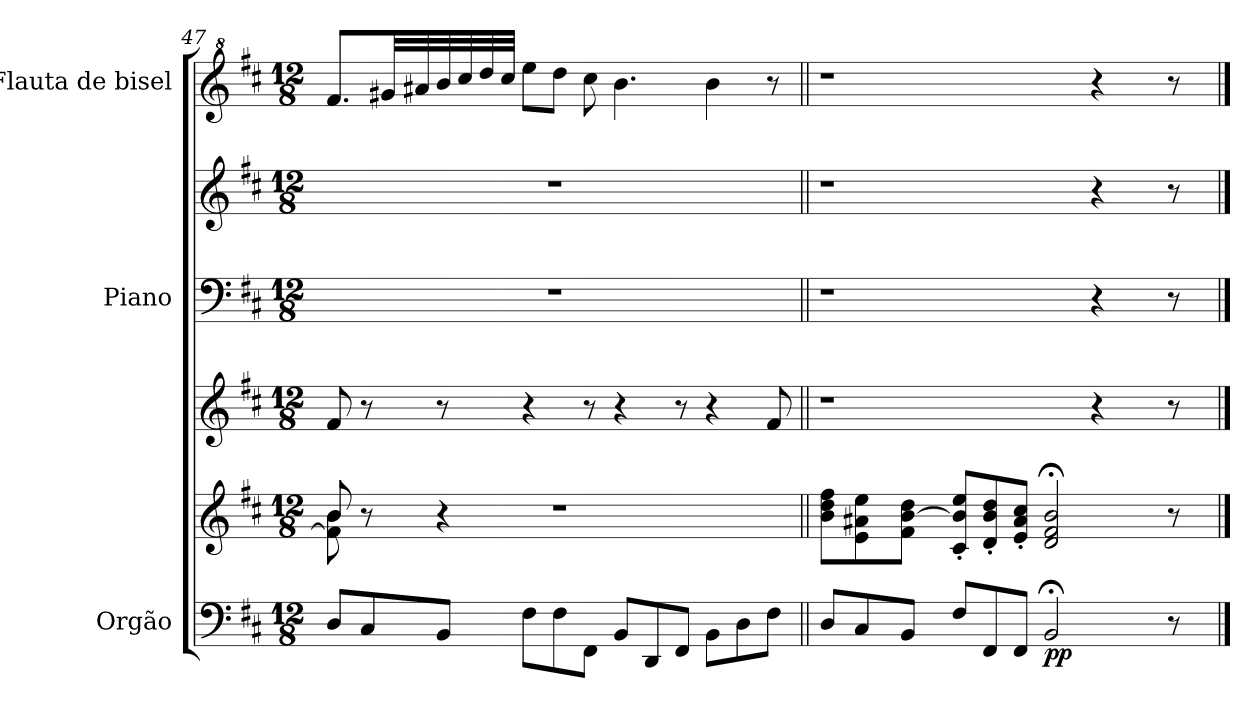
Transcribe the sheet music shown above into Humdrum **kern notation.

**kern	**kern	**kern	**dynam	**kern	**kern	**kern
*part3	*part3	*part3	*part3	*part2	*part2	*part1
*staff6	*staff5	*staff4	*staff4/5/6	*staff3	*staff2	*staff1
*I"Orgão	*	*	*	*I"Piano	*	*I"Flauta de bisel
*	*	*	*	*I'Pno	*	*
*clefF4	*clefG2	*clefG2	*	*clefF4	*clefG2	*clefG^2
*k[f#c#]	*k[f#c#]	*k[f#c#]	*	*k[f#c#]	*k[f#c#]	*k[f#c#]
*M12/8	*M12/8	*M12/8	*	*M12/8	*M12/8	*M12/8
=47	=47	=47	=47	=47	=47	=47
*	*^	*	*	*	*	*
8D/L	8b/	8f#\] 8b\	8f#/	.	1.r	1.r	8.ff#/L
8C#/	8r	1ryy	8r	.	.	.	.
.	.	.	.	.	.	.	32gg#X/LL
.	.	.	.	.	.	.	32aa#X/
8BB/J	4r	.	8r	.	.	.	32bb/
.	.	.	.	.	.	.	32ccc#/
.	.	.	.	.	.	.	32ddd/
.	.	.	.	.	.	.	32ccc#/JJJ
8F#\L	.	.	4r	.	.	.	8eee\L
8F#\	1r	.	.	.	.	.	8ddd\J
8FF#\J	.	.	8r	.	.	.	8ccc#\
8BB/L	.	.	4r	.	.	.	4.bb\
8DD/	.	.	.	.	.	.	.
8FF#/J	.	.	8r	.	.	.	.
8BB\L	.	4.ryy	4r	.	.	.	4bb\
8D\	.	.	.	.	.	.	.
8F#\J	.	.	8f#/	.	.	.	8r
*	*v	*v	*	*	*	*	*
!!LO:LB:g=z
=48||	=48||	=48||	=48||	=48||	=48||	=48||
*	*	*	*	*	*	*MM45
*	*	*	*	*	*	*^
*	*	*	*	*	*	*	*^
*	*	*	*	*	*	*	*	*^
*	*	*	*	*	*	*	*	*	*^
*	*	*	*	*	*	*	*	*	*	*^
*	*	*	*	*	*	*	*	*	*	*	*^
*	*	*	*	*	*	*	*	*	*	*	*	*^
*	*	*	*	*	*	*	*	*	*	*	*	*	*^
*	*	*	*	*	*	*	*	*	*	*	*	*	*	*^
*	*	*	*	*	*	*	*	*	*	*	*	*	*	*	*^
*	*	*	*	*	*	*	*	*	*	*	*	*	*	*	*	*^
8D/L	8b\ 8dd\ 8ff#\L	1r	.	1r	1r	1r	8ryy	8.ryy	8..ryy	4ryy	4ryy	4ryy	4ryy	4.ryy	2ryy	2ryy	2.ryy
*	*	*	*	*	*	*MM38	*	*	*	*	*	*	*	*	*	*	*
8C#/	8e\ 8a#X\ 8ee\	.	.	.	.	.	1ryy	.	.	.	.	.	.	.	.	.	.
*	*	*	*	*	*	*MM35	*	*	*	*	*	*	*	*	*	*	*
.	.	.	.	.	.	.	.	1ryy	.	.	.	.	.	.	.	.	.
*	*	*	*	*	*	*MM30	*	*	*	*	*	*	*	*	*	*	*
.	.	.	.	.	.	.	.	.	1ryy	.	.	.	.	.	.	.	.
*	*	*	*	*	*	*MM27	*	*	*	*	*	*	*	*	*	*	*
8BB/J	8f#\ [8b\ 8dd\J	.	.	.	.	.	.	.	.	1ryy	32ryy	16ryy	16.ryy	.	.	.	.
*	*	*	*	*	*	*MM24	*	*	*	*	*	*	*	*	*	*	*
.	.	.	.	.	.	.	.	.	.	.	1ryy	.	.	.	.	.	.
*	*	*	*	*	*	*MM21	*	*	*	*	*	*	*	*	*	*	*
.	.	.	.	.	.	.	.	.	.	.	.	1ryy	.	.	.	.	.
*	*	*	*	*	*	*MM18	*	*	*	*	*	*	*	*	*	*	*
.	.	.	.	.	.	.	.	.	.	.	.	.	1ryy	.	.	.	.
*	*	*	*	*	*	*MM15	*	*	*	*	*	*	*	*	*	*	*
8F#/L	8c#/' 8b/]' 8ee/'L	.	.	.	.	.	.	.	.	.	.	.	.	1ryy	.	.	.
*	*	*	*	*	*	*MM12	*	*	*	*	*	*	*	*	*	*	*
8FF#/	8d/' 8b/' 8dd/'	.	.	.	.	.	.	.	.	.	.	.	.	.	2..ryy	8ryy	.
*	*	*	*	*	*	*MM9	*	*	*	*	*	*	*	*	*	*	*
8FF#/J	8e/' 8a#/' 8cc#/'J	.	.	.	.	.	.	.	.	.	.	.	.	.	.	2.ryy	.
*	*	*	*	*	*	*MM71	*	*	*	*	*	*	*	*	*	*	*
!	!	!	!LO:DY:b=3	!	!	!	!	!	!	!	!	!	!	!	!	!	!
2BB;</	2d/;< 2f#/;< 2b/;<	.	pp	.	.	.	.	.	.	.	.	.	.	.	.	.	2ryy
.	.	4r	.	4r	4r	4r	.	.	.	.	.	.	.	.	.	.	.
.	.	.	.	.	.	.	4ryy	.	.	.	.	.	.	.	.	.	.
.	.	.	.	.	.	.	.	8.ryy	.	.	.	.	.	.	.	.	.
.	.	.	.	.	.	.	.	.	8ryy	.	.	.	.	.	.	.	.
8r	8r	8r	.	8r	8r	8r	.	.	.	8ryy	.	.	.	.	.	.	8ryy
.	.	.	.	.	.	.	.	.	.	.	16.ryy	.	.	.	.	.	.
.	.	.	.	.	.	.	.	.	.	.	.	16ryy	.	.	.	.	.
.	.	.	.	.	.	.	.	.	32ryy	.	.	.	32ryy	.	.	.	.
*	*	*	*	*	*	*v	*v	*v	*v	*v	*v	*v	*v	*v	*v	*v	*v
==	==	==	==	==	==	==
*-	*-	*-	*-	*-	*-	*-
